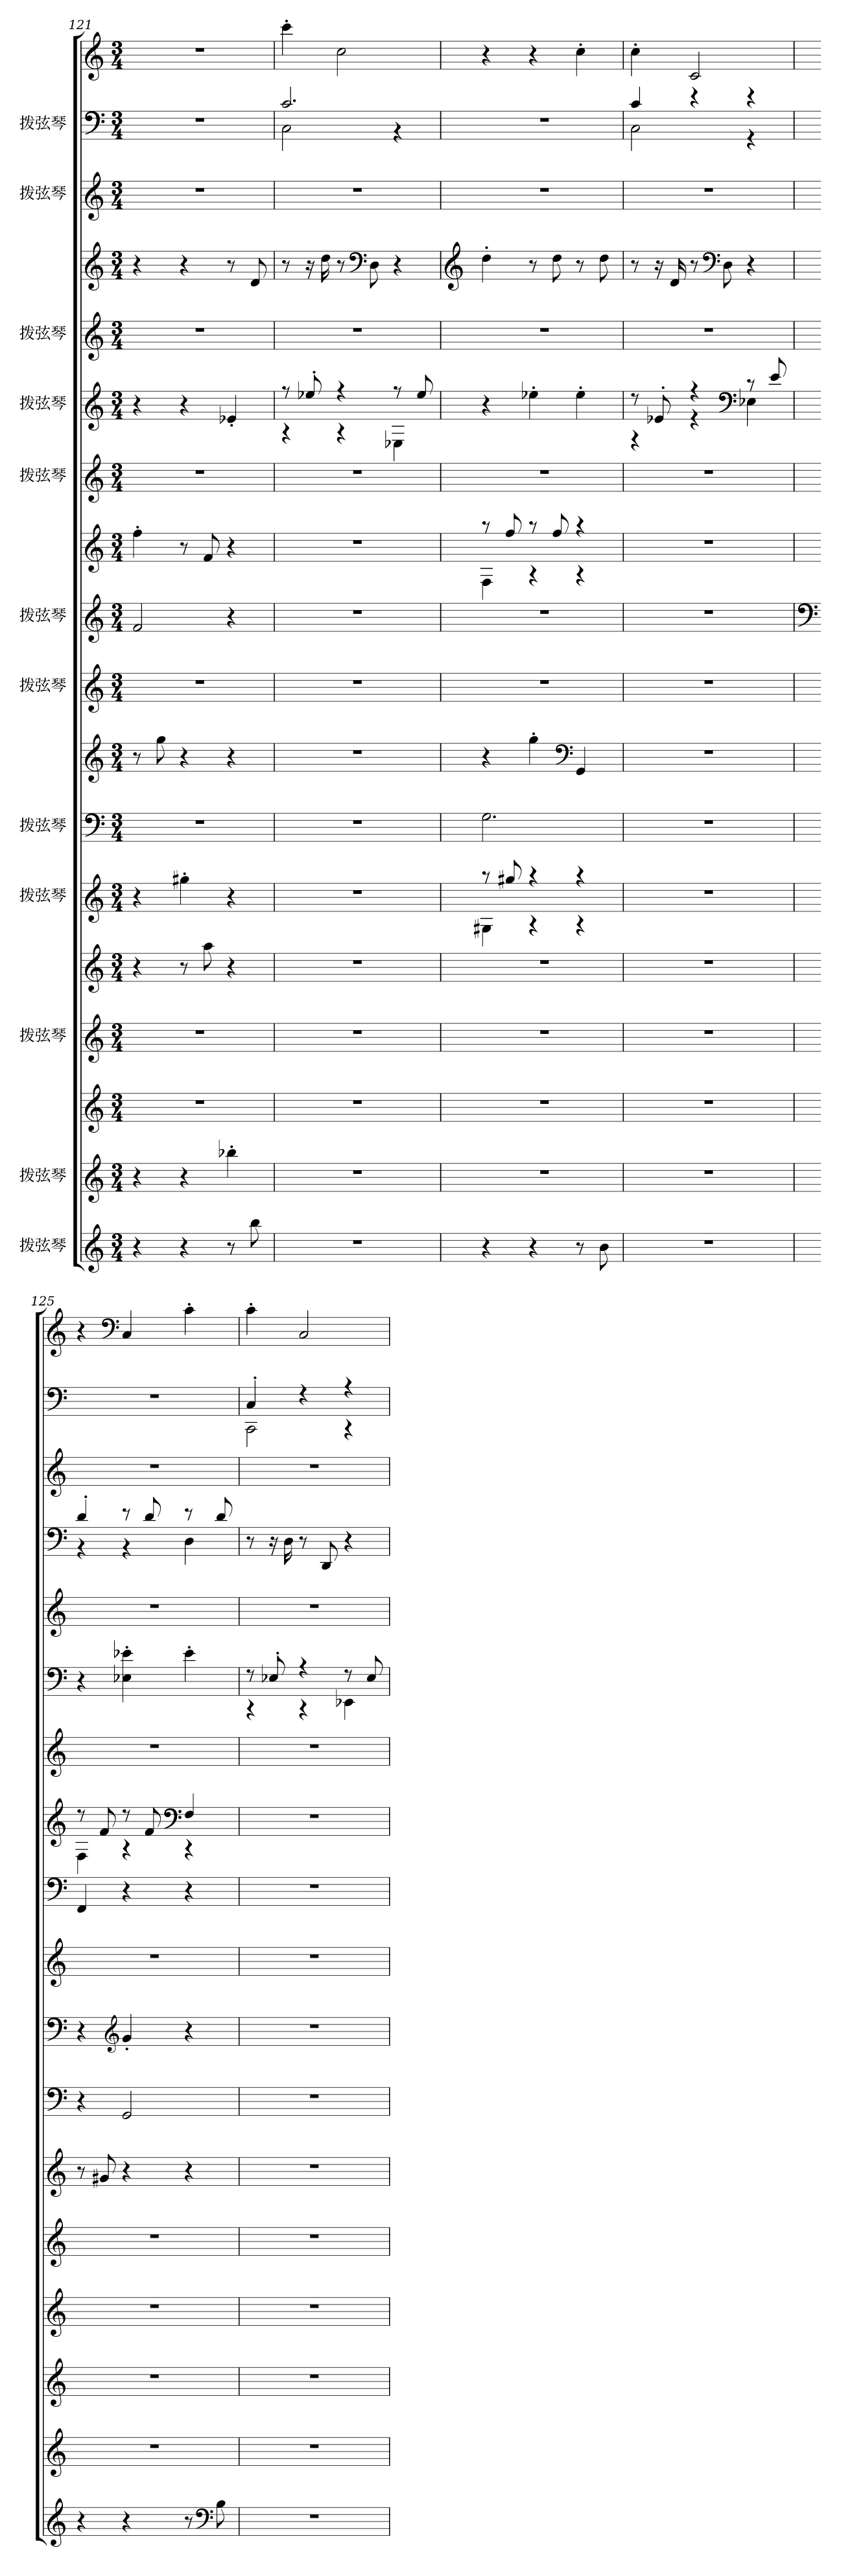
**kern	**kern	**kern	**kern	**kern	**kern	**kern	**kern	**kern	**kern	**kern	**kern	**kern	**kern	**kern	**kern	**kern	**kern
*part12	*part11	*part11	*part10	*part10	*part9	*part8	*part8	*part7	*part6	*part6	*part5	*part4	*part3	*part3	*part2	*part1	*part1
*staff18	*staff17	*staff16	*staff15	*staff14	*staff13	*staff12	*staff11	*staff10	*staff9	*staff8	*staff7	*staff6	*staff5	*staff4	*staff3	*staff2	*staff1
*I"拨弦琴	*I"拨弦琴	*	*I"拨弦琴	*	*I"拨弦琴	*I"拨弦琴	*	*I"拨弦琴	*I"拨弦琴	*	*I"拨弦琴	*I"拨弦琴	*I"拨弦琴	*	*I"拨弦琴	*I"拨弦琴	*
*clefG2	*clefG2	*clefG2	*clefG2	*clefG2	*clefG2	*clefF4	*clefG2	*clefG2	*clefG2	*clefG2	*clefG2	*clefG2	*clefG2	*clefG2	*clefG2	*clefF4	*clefG2
*k[]	*k[]	*k[]	*k[]	*k[]	*k[]	*k[]	*k[]	*k[]	*k[]	*k[]	*k[]	*k[]	*k[]	*k[]	*k[]	*k[]	*k[]
*M3/4	*M3/4	*M3/4	*M3/4	*M3/4	*M3/4	*M3/4	*M3/4	*M3/4	*M3/4	*M3/4	*M3/4	*M3/4	*M3/4	*M3/4	*M3/4	*M3/4	*M3/4
=121	=121	=121	=121	=121	=121	=121	=121	=121	=121	=121	=121	=121	=121	=121	=121	=121	=121
4r	4r	2.r	2.r	4r	4r	2.r	8r	2.r	2f/	4ff'\	2.r	4r	2.r	4r	2.r	2.r	2.r
.	.	.	.	.	.	.	8gg\	.	.	.	.	.	.	.	.	.	.
4r	4r	.	.	8r	4gg#X'\	.	4r	.	.	8r	.	4r	.	4r	.	.	.
.	.	.	.	8aa\	.	.	.	.	.	8f/	.	.	.	.	.	.	.
8r	4bb-X'\	.	.	4r	4r	.	4r	.	4r	4r	.	4e-X'/	.	8r	.	.	.
8bb\	.	.	.	.	.	.	.	.	.	.	.	.	.	8d/	.	.	.
=122	=122	=122	=122	=122	=122	=122	=122	=122	=122	=122	=122	=122	=122	=122	=122	=122	=122
*	*	*	*	*	*	*	*	*	*	*	*	*^	*	*	*	*^	*
2.r	2.r	2.r	2.r	2.r	2.r	2.r	2.r	2.r	2.r	2.r	2.r	8r	4r	2.r	8r	2.r	2.c/	2C\	4ccc'\
.	.	.	.	.	.	.	.	.	.	.	.	8ee-X'/	.	.	16r	.	.	.	.
.	.	.	.	.	.	.	.	.	.	.	.	.	.	.	16dd\	.	.	.	.
.	.	.	.	.	.	.	.	.	.	.	.	4r	4r	.	8r	.	.	.	2cc\
*	*	*	*	*	*	*	*	*	*	*	*	*	*	*	*clefF4	*	*	*	*
.	.	.	.	.	.	.	.	.	.	.	.	.	.	.	8D\	.	.	.	.
.	.	.	.	.	.	.	.	.	.	.	.	8r	4E-X\	.	4r	.	.	4r	.
.	.	.	.	.	.	.	.	.	.	.	.	8ee-/	.	.	.	.	.	.	.
*	*	*	*	*	*	*	*	*	*	*	*	*v	*v	*	*	*	*v	*v	*
!!LO:PB:g=z
=123	=123	=123	=123	=123	=123	=123	=123	=123	=123	=123	=123	=123	=123	=123	=123	=123	=123
*	*	*	*	*	*	*	*	*	*	*	*	*	*	*clefG2	*	*	*
*	*	*	*	*	*^	*	*	*	*	*^	*	*	*	*	*	*	*
4r	2.r	2.r	2.r	2.r	8r	4G#X\	2.G\	4r	2.r	2.r	8r	4F\	2.r	4r	2.r	4dd'\	2.r	2.r	4r
.	.	.	.	.	8gg#X/	.	.	.	.	.	8ff/	.	.	.	.	.	.	.	.
4r	.	.	.	.	4r	4r	.	4gg'\	.	.	8r	4r	.	4ee-X'\	.	8r	.	.	4r
.	.	.	.	.	.	.	.	.	.	.	8ff/	.	.	.	.	8dd\	.	.	.
*	*	*	*	*	*	*	*	*clefF4	*	*	*	*	*	*	*	*	*	*	*
8r	.	.	.	.	4r	4r	.	4GG/	.	.	4r	4r	.	4ee-'\	.	8r	.	.	4cc'\
8b\	.	.	.	.	.	.	.	.	.	.	.	.	.	.	.	8dd\	.	.	.
*	*	*	*	*	*v	*v	*	*	*	*	*v	*v	*	*	*	*	*	*	*
=124	=124	=124	=124	=124	=124	=124	=124	=124	=124	=124	=124	=124	=124	=124	=124	=124	=124
*	*	*	*	*	*	*	*	*	*	*	*	*^	*	*	*	*^	*
2.r	2.r	2.r	2.r	2.r	2.r	2.r	2.r	2.r	2.r	2.r	2.r	8r	4r	2.r	8r	2.r	4c/	2C\	4cc'\
.	.	.	.	.	.	.	.	.	.	.	.	8e-X'/	.	.	16r	.	.	.	.
.	.	.	.	.	.	.	.	.	.	.	.	.	.	.	16d/	.	.	.	.
.	.	.	.	.	.	.	.	.	.	.	.	4r	4r	.	8r	.	4r	.	2c/
*	*	*	*	*	*	*	*	*	*	*	*	*	*	*	*clefF4	*	*	*	*
.	.	.	.	.	.	.	.	.	.	.	.	.	.	.	8D\	.	.	.	.
*	*	*	*	*	*	*	*	*	*	*	*	*clefF4	*	*	*	*	*	*	*
.	.	.	.	.	.	.	.	.	.	.	.	8r	4E-X\	.	4r	.	4r	4r	.
.	.	.	.	.	.	.	.	.	.	.	.	8e-/	.	.	.	.	.	.	.
*	*	*	*	*	*	*	*	*	*	*	*	*v	*v	*	*	*	*v	*v	*
=125	=125	=125	=125	=125	=125	=125	=125	=125	=125	=125	=125	=125	=125	=125	=125	=125	=125
*	*	*	*	*	*	*	*	*	*clefF4	*	*	*	*	*	*	*	*
*	*	*	*	*	*	*	*	*	*	*^	*	*	*	*^	*	*	*
4r	2.r	2.r	2.r	2.r	8r	4r	4r	2.r	4FF/	8r	4F\	2.r	4r	2.r	4d'/	4r	2.r	2.r	4r
.	.	.	.	.	8g#X/	.	.	.	.	8f/	.	.	.	.	.	.	.	.	.
*	*	*	*	*	*	*	*clefG2	*	*	*	*	*	*	*	*	*	*	*	*clefF4
4r	.	.	.	.	4r	2GG/	4g'/	.	4r	8r	4r	.	4E-X\' 4e-X\'	.	8r	4r	.	.	4C/
.	.	.	.	.	.	.	.	.	.	8f/	.	.	.	.	8d/	.	.	.	.
*	*	*	*	*	*	*	*	*	*	*clefF4	*	*	*	*	*	*	*	*	*
8r	.	.	.	.	4r	.	4r	.	4r	4F/	4r	.	4e-'\	.	8r	4D\	.	.	4c'\
*clefF4	*	*	*	*	*	*	*	*	*	*	*	*	*	*	*	*	*	*	*
8B\	.	.	.	.	.	.	.	.	.	.	.	.	.	.	8d/	.	.	.	.
*	*	*	*	*	*	*	*	*	*	*v	*v	*	*	*	*v	*v	*	*	*
!!LO:PB:g=z
=126	=126	=126	=126	=126	=126	=126	=126	=126	=126	=126	=126	=126	=126	=126	=126	=126	=126
*	*	*	*	*	*	*	*	*	*	*	*	*^	*	*	*	*^	*
2.r	2.r	2.r	2.r	2.r	2.r	2.r	2.r	2.r	2.r	2.r	2.r	8r	4r	2.r	8r	2.r	4C'/	2CC\	4c'\
.	.	.	.	.	.	.	.	.	.	.	.	8E-X'/	.	.	16r	.	.	.	.
.	.	.	.	.	.	.	.	.	.	.	.	.	.	.	16D\	.	.	.	.
.	.	.	.	.	.	.	.	.	.	.	.	4r	4r	.	8r	.	4r	.	2C/
.	.	.	.	.	.	.	.	.	.	.	.	.	.	.	8DD/	.	.	.	.
.	.	.	.	.	.	.	.	.	.	.	.	8r	4EE-X\	.	4r	.	4r	4r	.
.	.	.	.	.	.	.	.	.	.	.	.	8E-/	.	.	.	.	.	.	.
*	*	*	*	*	*	*	*	*	*	*	*	*v	*v	*	*	*	*v	*v	*
=	=	=	=	=	=	=	=	=	=	=	=	=	=	=	=	=	=
*-	*-	*-	*-	*-	*-	*-	*-	*-	*-	*-	*-	*-	*-	*-	*-	*-	*-
